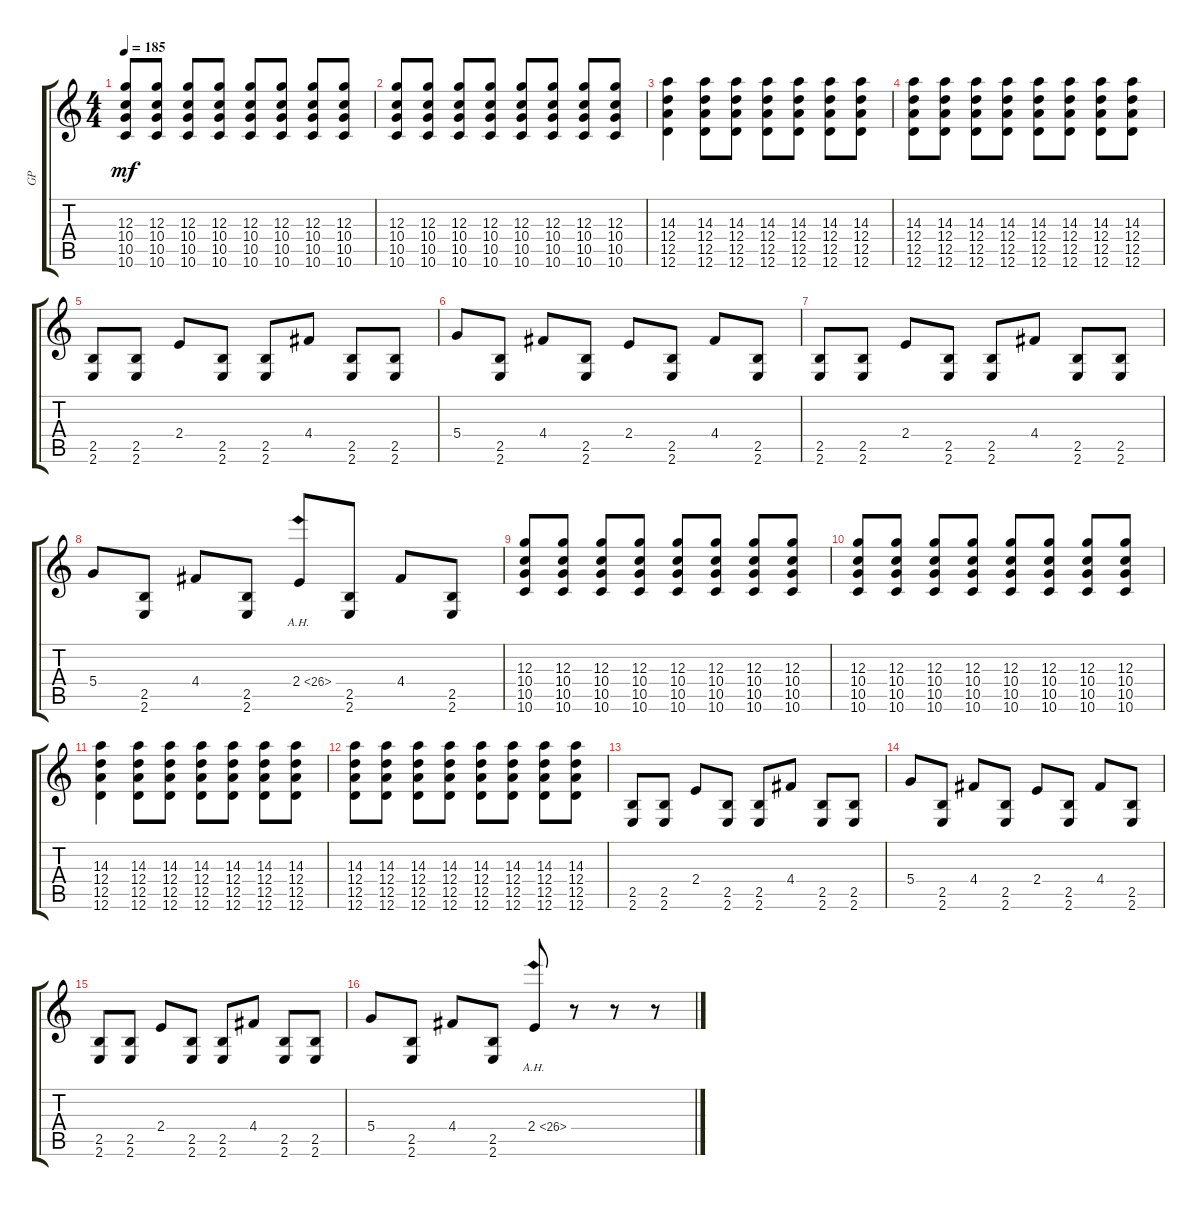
\track ("GP" "GP") {instrument overdrivenguitar}
\staff {score tabs}
\tuning (E4 B3 G3 D3 A2 D2) {hide}
\ts (4 4)
\tempo 185
\clef g2
\ks c
(12.3 10.4 10.5 10.6).8{dy mf} (12.3 10.4 10.5 10.6).8 (12.3 10.4 10.5 10.6).8 (12.3 10.4 10.5 10.6).8 (12.3 10.4 10.5 10.6).8 (12.3 10.4 10.5 10.6).8 (12.3 10.4 10.5 10.6).8 (12.3 10.4 10.5 10.6).8 |
(12.3 10.4 10.5 10.6).8 (12.3 10.4 10.5 10.6).8 (12.3 10.4 10.5 10.6).8 (12.3 10.4 10.5 10.6).8 (12.3 10.4 10.5 10.6).8 (12.3 10.4 10.5 10.6).8 (12.3 10.4 10.5 10.6).8 (12.3 10.4 10.5 10.6).8 |
(14.3 12.4 12.5 12.6).4 (14.3 12.4 12.5 12.6).8 (14.3 12.4 12.5 12.6).8 (14.3 12.4 12.5 12.6).8 (14.3 12.4 12.5 12.6).8 (14.3 12.4 12.5 12.6).8 (14.3 12.4 12.5 12.6).8 |
(14.3 12.4 12.5 12.6).8 (14.3 12.4 12.5 12.6).8 (14.3 12.4 12.5 12.6).8 (14.3 12.4 12.5 12.6).8 (14.3 12.4 12.5 12.6).8 (14.3 12.4 12.5 12.6).8 (14.3 12.4 12.5 12.6).8 (14.3 12.4 12.5 12.6).8 |
(2.5 2.6).8 (2.5 2.6).8 2.4.8 (2.5 2.6).8 (2.5 2.6).8 4.4.8 (2.5 2.6).8 (2.5 2.6).8 |
5.4.8 (2.5 2.6).8 4.4.8 (2.5 2.6).8 2.4.8 (2.5 2.6).8 4.4.8 (2.5 2.6).8 |
(2.5 2.6).8 (2.5 2.6).8 2.4.8 (2.5 2.6).8 (2.5 2.6).8 4.4.8 (2.5 2.6).8 (2.5 2.6).8 |
5.4.8 (2.5 2.6).8 4.4.8 (2.5 2.6).8 2.4{ah 24}.8 (2.5 2.6).8 4.4.8 (2.5 2.6).8 |
(12.3 10.4 10.5 10.6).8 (12.3 10.4 10.5 10.6).8 (12.3 10.4 10.5 10.6).8 (12.3 10.4 10.5 10.6).8 (12.3 10.4 10.5 10.6).8 (12.3 10.4 10.5 10.6).8 (12.3 10.4 10.5 10.6).8 (12.3 10.4 10.5 10.6).8 |
(12.3 10.4 10.5 10.6).8 (12.3 10.4 10.5 10.6).8 (12.3 10.4 10.5 10.6).8 (12.3 10.4 10.5 10.6).8 (12.3 10.4 10.5 10.6).8 (12.3 10.4 10.5 10.6).8 (12.3 10.4 10.5 10.6).8 (12.3 10.4 10.5 10.6).8 |
(14.3 12.4 12.5 12.6).4 (14.3 12.4 12.5 12.6).8 (14.3 12.4 12.5 12.6).8 (14.3 12.4 12.5 12.6).8 (14.3 12.4 12.5 12.6).8 (14.3 12.4 12.5 12.6).8 (14.3 12.4 12.5 12.6).8 |
(14.3 12.4 12.5 12.6).8 (14.3 12.4 12.5 12.6).8 (14.3 12.4 12.5 12.6).8 (14.3 12.4 12.5 12.6).8 (14.3 12.4 12.5 12.6).8 (14.3 12.4 12.5 12.6).8 (14.3 12.4 12.5 12.6).8 (14.3 12.4 12.5 12.6).8 |
(2.5 2.6).8 (2.5 2.6).8 2.4.8 (2.5 2.6).8 (2.5 2.6).8 4.4.8 (2.5 2.6).8 (2.5 2.6).8 |
5.4.8 (2.5 2.6).8 4.4.8 (2.5 2.6).8 2.4.8 (2.5 2.6).8 4.4.8 (2.5 2.6).8 |
(2.5 2.6).8 (2.5 2.6).8 2.4.8 (2.5 2.6).8 (2.5 2.6).8 4.4.8 (2.5 2.6).8 (2.5 2.6).8 |
5.4.8 (2.5 2.6).8 4.4.8 (2.5 2.6).8 2.4{ah 24}.8 r.8 r.8 r.8
